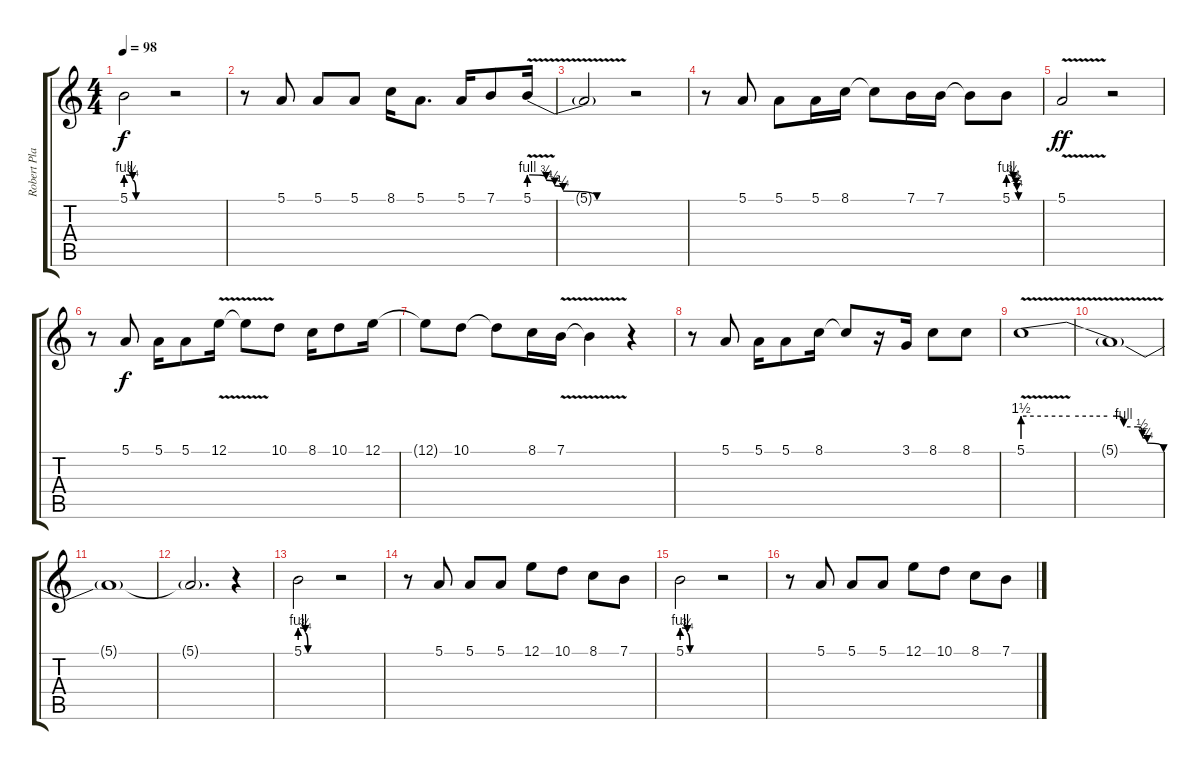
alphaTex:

\track ("Robert Plant" "Robert Pla") {instrument synthvoice}
\staff {score tabs}
\tuning (E4 B3 G3 D3 A2 E2) {hide}
\ts (4 4)
\tempo 98
\clef g2
\ks c
5.1{be (custom 0 4 10 3 15 0 20 0 40 0 60 0)}.2{dy f} r.2 |
r.8 5.1.8 5.1.8 5.1.8 8.1.16 5.1.8{d} 5.1.16 7.1.8 5.1{be (custom 0 4 10 3 15 2 20 1 40 0 60 0) v}.16 |
5.1{t}.2 r.2 |
r.8 5.1.8 5.1.8 5.1.16 8.1.16 8.1{t}.8 7.1.16 7.1.16 7.1{t}.8 5.1{be (custom 0 4 10 3 13 3 15 2 17 1 20 0 40 0 60 0)}.8 |
5.1{v}.2{dy ff} r.2 |
r.8 5.1.8{dy f} 5.1.16 5.1.8 12.1{v}.16 12.1{t}.8 10.1.8 8.1.16 10.1.8 12.1.16 |
12.1{t}.8 10.1.8 10.1{t}.8 8.1.16 7.1{v}.16 7.1{t}.4 r.4 |
r.8 5.1.8 5.1.16 5.1.8 8.1.16 8.1{t}.8 r.16 3.1.16 8.1.8 8.1.8 |
5.1{be (custom 0 6 20 6 30 6 36 6 40 6 43 4 49 4 51 2 53 1 60 0) v}.1 |
5.1{t}.1 |
5.1{t}.1 |
5.1{t}.2{d} r.4 |
5.1{be (custom 0 4 10 3 15 0 20 0 40 0 60 0)}.2 r.2 |
r.8 5.1.8 5.1.8 5.1.8 12.1.8 10.1.8 8.1.8 7.1.8 |
5.1{be (custom 0 4 10 3 15 0 20 0 40 0 60 0)}.2 r.2 |
r.8 5.1.8 5.1.8 5.1.8 12.1.8 10.1.8 8.1.8 7.1.8
